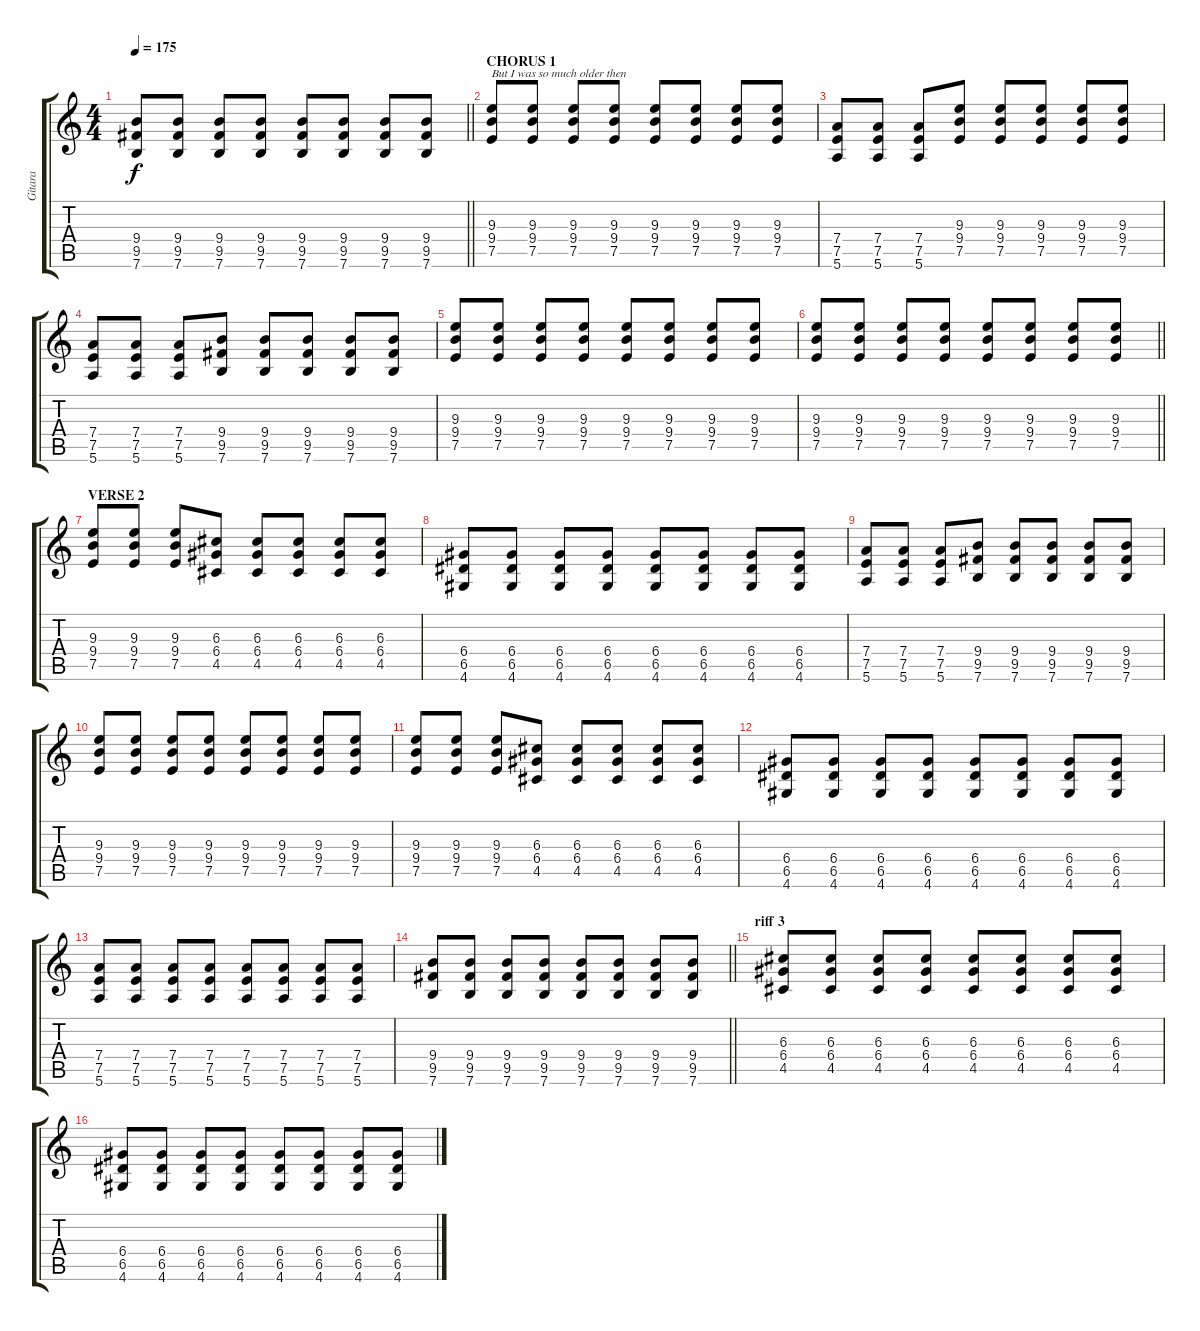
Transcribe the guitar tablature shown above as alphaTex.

\track ("Gitara" "Gitara") {instrument overdrivenguitar}
\staff {score tabs}
\tuning (E4 B3 G3 D3 A2 E2) {hide}
\ts (4 4)
\tempo 175
\clef g2
\barLineRight lightlight
\ks c
(9.4 9.5 7.6).8{dy f} (9.4 9.5 7.6).8 (9.4 9.5 7.6).8 (9.4 9.5 7.6).8 (9.4 9.5 7.6).8 (9.4 9.5 7.6).8 (9.4 9.5 7.6).8 (9.4 9.5 7.6).8 |
\section ("" "CHORUS 1")
(9.3 9.4 7.5).8{txt "But I was so much older then"} (9.3 9.4 7.5).8 (9.3 9.4 7.5).8 (9.3 9.4 7.5).8 (9.3 9.4 7.5).8 (9.3 9.4 7.5).8 (9.3 9.4 7.5).8 (9.3 9.4 7.5).8 |
(7.4 7.5 5.6).8 (7.4 7.5 5.6).8 (7.4 7.5 5.6).8 (9.3 9.4 7.5).8 (9.3 9.4 7.5).8 (9.3 9.4 7.5).8 (9.3 9.4 7.5).8 (9.3 9.4 7.5).8 |
(7.4 7.5 5.6).8 (7.4 7.5 5.6).8 (7.4 7.5 5.6).8 (9.4 9.5 7.6).8 (9.4 9.5 7.6).8 (9.4 9.5 7.6).8 (9.4 9.5 7.6).8 (9.4 9.5 7.6).8 |
(9.3 9.4 7.5).8 (9.3 9.4 7.5).8 (9.3 9.4 7.5).8 (9.3 9.4 7.5).8 (9.3 9.4 7.5).8 (9.3 9.4 7.5).8 (9.3 9.4 7.5).8 (9.3 9.4 7.5).8 |
\barLineRight lightlight
(9.3 9.4 7.5).8 (9.3 9.4 7.5).8 (9.3 9.4 7.5).8 (9.3 9.4 7.5).8 (9.3 9.4 7.5).8 (9.3 9.4 7.5).8 (9.3 9.4 7.5).8 (9.3 9.4 7.5).8 |
\section ("" "VERSE 2")
(9.3 9.4 7.5).8 (9.3 9.4 7.5).8 (9.3 9.4 7.5).8 (6.3 6.4 4.5).8 (6.3 6.4 4.5).8 (6.3 6.4 4.5).8 (6.3 6.4 4.5).8 (6.3 6.4 4.5).8 |
(6.4 6.5 4.6).8 (6.4 6.5 4.6).8 (6.4 6.5 4.6).8 (6.4 6.5 4.6).8 (6.4 6.5 4.6).8 (6.4 6.5 4.6).8 (6.4 6.5 4.6).8 (6.4 6.5 4.6).8 |
(7.4 7.5 5.6).8 (7.4 7.5 5.6).8 (7.4 7.5 5.6).8 (9.4 9.5 7.6).8 (9.4 9.5 7.6).8 (9.4 9.5 7.6).8 (9.4 9.5 7.6).8 (9.4 9.5 7.6).8 |
(9.3 9.4 7.5).8 (9.3 9.4 7.5).8 (9.3 9.4 7.5).8 (9.3 9.4 7.5).8 (9.3 9.4 7.5).8 (9.3 9.4 7.5).8 (9.3 9.4 7.5).8 (9.3 9.4 7.5).8 |
(9.3 9.4 7.5).8 (9.3 9.4 7.5).8 (9.3 9.4 7.5).8 (6.3 6.4 4.5).8 (6.3 6.4 4.5).8 (6.3 6.4 4.5).8 (6.3 6.4 4.5).8 (6.3 6.4 4.5).8 |
(6.4 6.5 4.6).8 (6.4 6.5 4.6).8 (6.4 6.5 4.6).8 (6.4 6.5 4.6).8 (6.4 6.5 4.6).8 (6.4 6.5 4.6).8 (6.4 6.5 4.6).8 (6.4 6.5 4.6).8 |
(7.4 7.5 5.6).8 (7.4 7.5 5.6).8 (7.4 7.5 5.6).8 (7.4 7.5 5.6).8 (7.4 7.5 5.6).8 (7.4 7.5 5.6).8 (7.4 7.5 5.6).8 (7.4 7.5 5.6).8 |
\barLineRight lightlight
(9.4 9.5 7.6).8 (9.4 9.5 7.6).8 (9.4 9.5 7.6).8 (9.4 9.5 7.6).8 (9.4 9.5 7.6).8 (9.4 9.5 7.6).8 (9.4 9.5 7.6).8 (9.4 9.5 7.6).8 |
\section ("" "riff 3")
(6.3 6.4 4.5).8 (6.3 6.4 4.5).8 (6.3 6.4 4.5).8 (6.3 6.4 4.5).8 (6.3 6.4 4.5).8 (6.3 6.4 4.5).8 (6.3 6.4 4.5).8 (6.3 6.4 4.5).8 |
(6.4 6.5 4.6).8 (6.4 6.5 4.6).8 (6.4 6.5 4.6).8 (6.4 6.5 4.6).8 (6.4 6.5 4.6).8 (6.4 6.5 4.6).8 (6.4 6.5 4.6).8 (6.4 6.5 4.6).8
